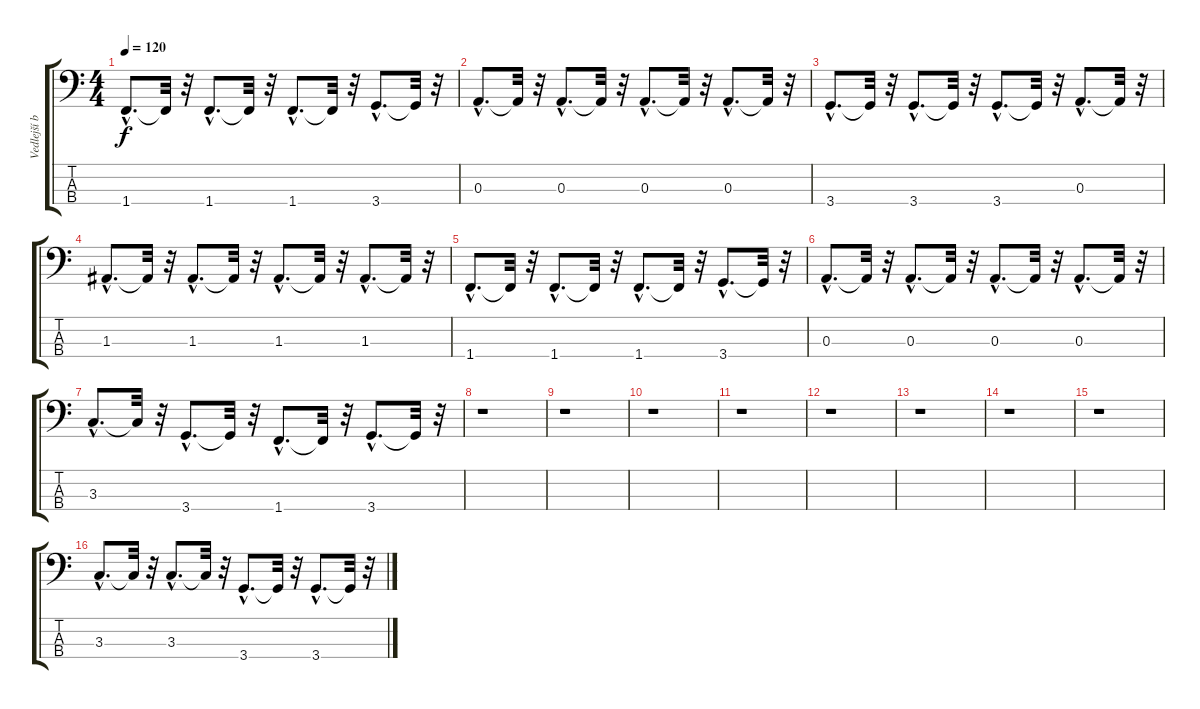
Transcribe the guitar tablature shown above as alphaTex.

\track ("Vedlejší basovka" "Vedlejší b") {instrument electricbassfinger}
\staff {score tabs}
\tuning (G2 D2 A1 E1) {hide}
\ts (4 4)
\tempo 120
\clef f4
\ks c
1.4{hac}.8{d dy f} 1.4{t}.32 r.32 1.4{hac}.8{d} 1.4{t}.32 r.32 1.4{hac}.8{d} 1.4{t}.32 r.32 3.4{hac}.8{d} 3.4{t}.32 r.32 |
0.3{hac}.8{d} 0.3{t}.32 r.32 0.3{hac}.8{d} 0.3{t}.32 r.32 0.3{hac}.8{d} 0.3{t}.32 r.32 0.3{hac}.8{d} 0.3{t}.32 r.32 |
3.4{hac}.8{d} 3.4{t}.32 r.32 3.4{hac}.8{d} 3.4{t}.32 r.32 3.4{hac}.8{d} 3.4{t}.32 r.32 0.3{hac}.8{d} 0.3{t}.32 r.32 |
1.3{hac}.8{d} 1.3{t}.32 r.32 1.3{hac}.8{d} 1.3{t}.32 r.32 1.3{hac}.8{d} 1.3{t}.32 r.32 1.3{hac}.8{d} 1.3{t}.32 r.32 |
1.4{hac}.8{d} 1.4{t}.32 r.32 1.4{hac}.8{d} 1.4{t}.32 r.32 1.4{hac}.8{d} 1.4{t}.32 r.32 3.4{hac}.8{d} 3.4{t}.32 r.32 |
0.3{hac}.8{d} 0.3{t}.32 r.32 0.3{hac}.8{d} 0.3{t}.32 r.32 0.3{hac}.8{d} 0.3{t}.32 r.32 0.3{hac}.8{d} 0.3{t}.32 r.32 |
3.3{hac}.8{d} 3.3{t}.32 r.32 3.4{hac}.8{d} 3.4{t}.32 r.32 1.4{hac}.8{d} 1.4{t}.32 r.32 3.4{hac}.8{d} 3.4{t}.32 r.32 |
r.1 |
r.1 |
r.1 |
r.1 |
r.1 |
r.1 |
r.1 |
r.1 |
3.3{hac}.8{d} 3.3{t}.32 r.32 3.3{hac}.8{d} 3.3{t}.32 r.32 3.4{hac}.8{d} 3.4{t}.32 r.32 3.4{hac}.8{d} 3.4{t}.32 r.32
